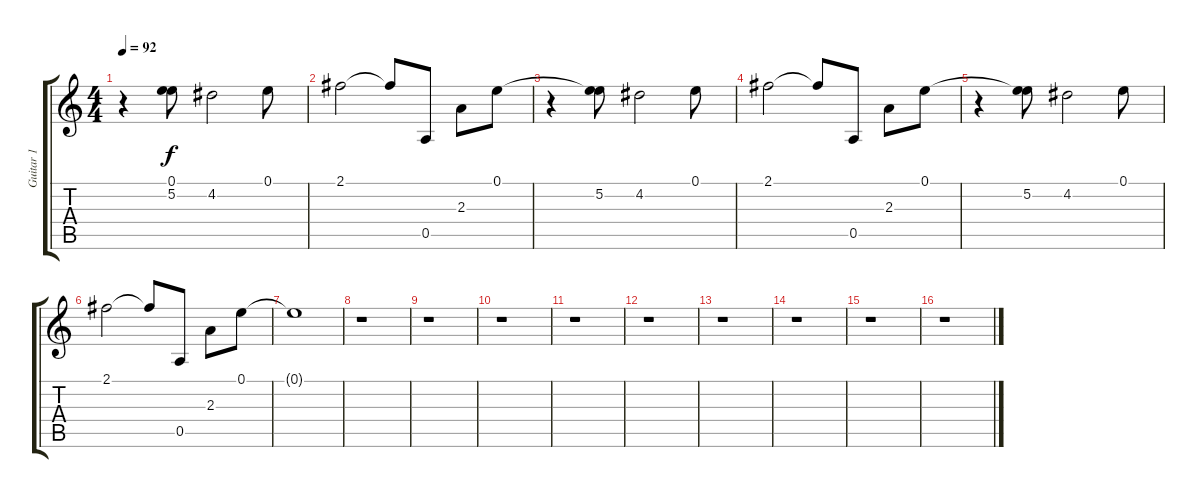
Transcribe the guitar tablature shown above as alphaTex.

\track ("Guitar 1" "Guitar 1") {instrument electricguitarclean}
\staff {score tabs}
\tuning (E4 B3 G3 D3 A2 E2) {hide}
\ts (4 4)
\tempo 92
\clef g2
\ks c
r.4{dy f} (0.1{t} 5.2).8 4.2.2 0.1.8 |
2.1.2 2.1{t}.8 0.5.8 2.3.8 0.1.8 |
r.4 (0.1{t} 5.2).8 4.2.2 0.1.8 |
2.1.2 2.1{t}.8 0.5.8 2.3.8 0.1.8 |
r.4 (0.1{t} 5.2).8 4.2.2 0.1.8 |
2.1.2 2.1{t}.8 0.5.8 2.3.8 0.1.8 |
0.1{t}.1 |
r.1 |
r.1 |
r.1 |
r.1 |
r.1 |
r.1 |
r.1 |
r.1 |
r.1
